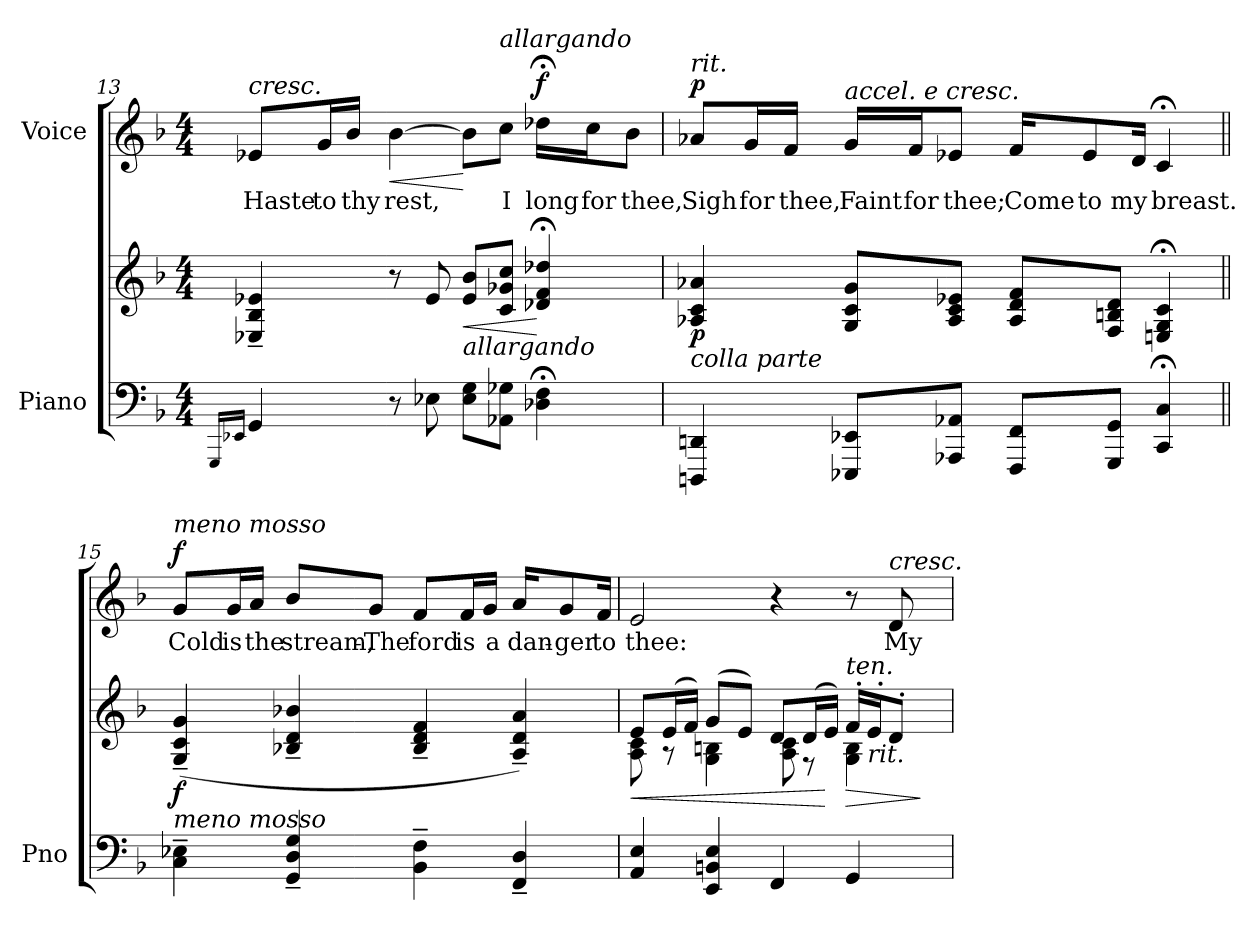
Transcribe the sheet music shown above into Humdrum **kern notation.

**kern	**kern	**dynam	**kern	**text	**dynam
*part2	*part2	*part2	*part1	*part1	*part1
*staff3	*staff2	*staff2/3	*staff1	*staff1	*staff1
*I"Piano	*	*	*I"Voice	*	*
*I'Pno	*	*	*	*	*
!!LO:PB:g=z
*clefF4	*clefG2	*	*clefG2	*	*
*k[b-]	*k[b-]	*	*k[b-]	*	*
*M4/4	*M4/4	*	*M4/4	*	*
=13	=13	=13	=13	=13	=13
16qGGG/LL	.	.	.	.	.
16qEE-X/JJ	.	.	.	.	.
!	!	!	!LO:TX:a:i:t=cresc.	!	!
!	!	!	!	!LO:LY:b	!
4GG/	4E-X/~ 4B-/~ 4e-X/~	.	8e-X/L	Haste	.
!	!	!	!	!LO:LY:b	!
.	.	.	16g/L	to	.
!	!	!	!	!LO:LY:b	!
.	.	.	16b-/JJ	thy	.
!	!	!	!	!LO:LY:b	!LO:HP:b
8r	8r	.	[4b-\	rest,	<
8E-X\	8e-/	.	.	.	.
!	!LO:TX:b:i:t=allargando	!	!	!	!
!	!	!LO:HP:b	!	!	!
8E-\ 8G\L	8e-/ 8b-/L	<	8b-\L]	.	[
!	!	!	!LO:TX:a:i:t=allargando	!	!
!	!	!	!	!LO:LY:b	!
8AA-X\ 8G-X\J	8c/ 8g-X/ 8cc/J	.	8cc\J	I	.
!	!	!	!	!LO:LY:b	!LO:DY:a
4D-X\;< 4F\;<	4d-X/;< 4f/;< 4dd-X/;<	[	16dd-X;<\LL	long	f
!	!	!	!	!LO:LY:b	!
.	.	.	16cc\J	for	.
!	!	!	!	!LO:LY:b	!
.	.	.	8b-\J	thee,	.
=14	=14	=14	=14	=14	=14
!	!	!	!LO:TX:a:i:t=rit.	!	!
!	!LO:TX:b:i:t=colla parte	!	!	!	!
!	!	!LO:DY:b	!	!LO:LY:b	!LO:DY:a
4DDDn/ 4DDn/	4A-X/ 4c/ 4a-X/	p	8a-X/L	Sigh	p
!	!	!	!	!LO:LY:b	!
.	.	.	16g/L	for	.
!	!	!	!	!LO:LY:b	!
.	.	.	16f/JJ	thee,	.
!	!	!	!LO:TX:a:i:t=accel. e cresc.	!	!
!	!	!	!	!LO:LY:b	!
8EEE-X/ 8EE-X/L	8G/ 8c/ 8g/L	.	16g/LL	Faint	.
!	!	!	!	!LO:LY:b	!
.	.	.	16f/J	for	.
!	!	!	!	!LO:LY:b	!
8AAA-X/ 8AA-X/J	8A-/ 8c/ 8e-X/J	.	8e-X/J	thee;	.
!	!	!	!	!LO:LY:b	!
8FFF/ 8FF/L	8A-/ 8d/ 8f/L	.	16f/KL	Come	.
!	!	!	!	!LO:LY:b	!
.	.	.	8e-/	to	.
8GGG/ 8GG/J	8F/ 8Bn/ 8d/J	.	.	.	.
!	!	!	!	!LO:LY:b	!
.	.	.	16d/Jk	my	.
!	!	!	!	!LO:LY:b	!
4CC/; 4C/;	4En/;< 4G/;< 4c/;<	.	4c;</	breast.	.
!!LO:LB:g=z
=15||	=15||	=15||	=15||	=15||	=15||
!	!	!	!LO:TX:a:i:t=meno mosso	!	!
!	!LO:TX:b:i:t=meno mosso	!	!	!	!
!	!	!LO:DY:b	!	!LO:LY:b	!LO:DY:a
4C\~ 4E-X\~	(>4G/~ 4c/~ 4g/~	f	8g/L	Cold	f
!	!	!	!	!LO:LY:b	!
.	.	.	16g/L	is	.
!	!	!	!	!LO:LY:b	!
.	.	.	16a/JJ	the	.
!	!	!	!	!LO:LY:b	!
4GG/~ 4D/~ 4G/~	4B-X/~ 4d/~ 4b-X/~	.	8b-/L	stream,--	.
!	!	!	!	!LO:LY:b	!
.	.	.	8g/J	The	.
!	!	!	!	!LO:LY:b	!
4BB-\~ 4F\~	4B-/~ 4d/~ 4f/~	.	8f/L	ford	.
!	!	!	!	!LO:LY:b	!
.	.	.	16f/L	is	.
!	!	!	!	!LO:LY:b	!
.	.	.	16g/JJ	a	.
!	!	!	!	!LO:LY:b	!
4FF/~ 4D/~	4A/~ 4d/~ 4a/~)	.	16a/KL	dan-	.
!	!	!	!	!LO:LY:b	!
.	.	.	8g/	-ger	.
!	!	!	!	!LO:LY:b	!
.	.	.	16f/Jk	to	.
=16	=16	=16	=16	=16	=16
!	!LO:TX:b:i:t=accel.	!	!	!	!
!	!	!LO:HP:b	!	!LO:LY:b	!
*	*^	*	*	*	*
4AA/ 4E/	8e/L	8A\ 8c\	<	2e/	thee:	.
.	(16e/L	8r	.	.	.	.
.	16f/JJ)	.	.	.	.	.
4EE/ 4BBn/ 4E/	(8g/L	4G\ 4Bn\	.	.	.	.
.	8e/J)	.	.	.	.	.
4FF/	8d/L	8A\ 8c\	.	4r	.	.
.	(16d/L	8r	.	.	.	.
.	16e/JJ)	.	[	.	.	.
!	!LO:TX:a:i:t=ten.	!	!	!	!	!
!	!	!	!LO:HP:b	!	!	!
4GG/	16f'/LL	4G\ 4B\	>	8r	.	.
!	!LO:TX:b:i:t=rit.	!	!	!	!	!
.	16e'/J	.	.	.	.	.
!	!	!	!	!LO:TX:a:i:t=cresc.	!	!
!	!	!	!	!	!LO:LY:b	!
.	8d'/J	.	.	8d/	My	.
*	*v	*v	*	*	*	*
.	.	]	.	.	.
=	=	=	=	=	=
*-	*-	*-	*-	*-	*-
